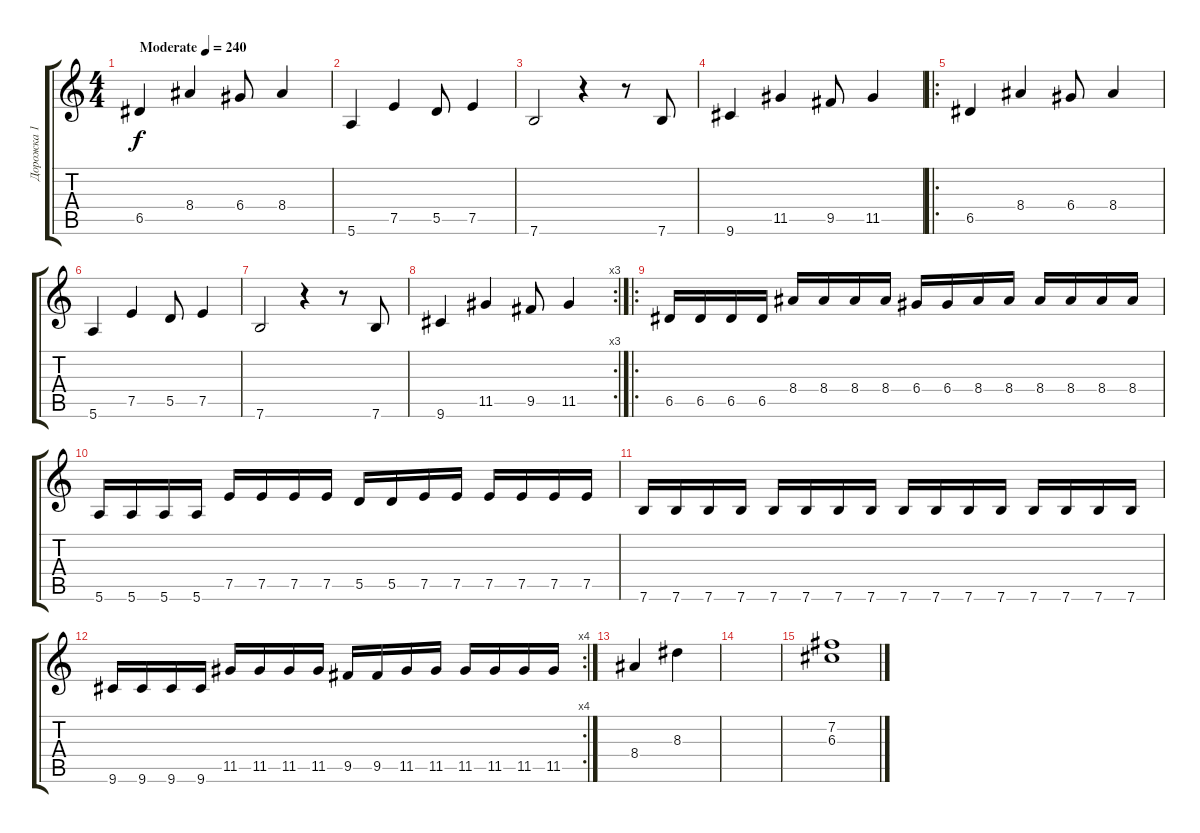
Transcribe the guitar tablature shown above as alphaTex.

\track ("Дорожка 1" "Дорожка 1") {instrument overdrivenguitar}
\staff {score tabs}
\tuning (E4 B3 G3 D3 A2 E2) {hide}
\ts (4 4)
\tempo (240 "Moderate")
\clef g2
\ks c
6.5.4{dy f instrument overdrivenguitar} 8.4.4 6.4.8 8.4.4 |
5.6.4 7.5.4 5.5.8 7.5.4 |
7.6.2 r.4 r.8 7.6.8 |
9.6.4 11.5.4 9.5.8 11.5.4 |
\ro
6.5.4 8.4.4 6.4.8 8.4.4 |
5.6.4 7.5.4 5.5.8 7.5.4 |
7.6.2 r.4 r.8 7.6.8 |
\rc 3
9.6.4 11.5.4 9.5.8 11.5.4 |
\ro
6.5.16 6.5.16 6.5.16 6.5.16 8.4.16 8.4.16 8.4.16 8.4.16 6.4.16 6.4.16 8.4.16 8.4.16 8.4.16 8.4.16 8.4.16 8.4.16 |
5.6.16 5.6.16 5.6.16 5.6.16 7.5.16 7.5.16 7.5.16 7.5.16 5.5.16 5.5.16 7.5.16 7.5.16 7.5.16 7.5.16 7.5.16 7.5.16 |
7.6.16 7.6.16 7.6.16 7.6.16 7.6.16 7.6.16 7.6.16 7.6.16 7.6.16 7.6.16 7.6.16 7.6.16 7.6.16 7.6.16 7.6.16 7.6.16 |
\rc 4
9.6.16 9.6.16 9.6.16 9.6.16 11.5.16 11.5.16 11.5.16 11.5.16 9.5.16 9.5.16 11.5.16 11.5.16 11.5.16 11.5.16 11.5.16 11.5.16 |
8.4.4 8.3.4 |
|
(7.2 6.3).1
